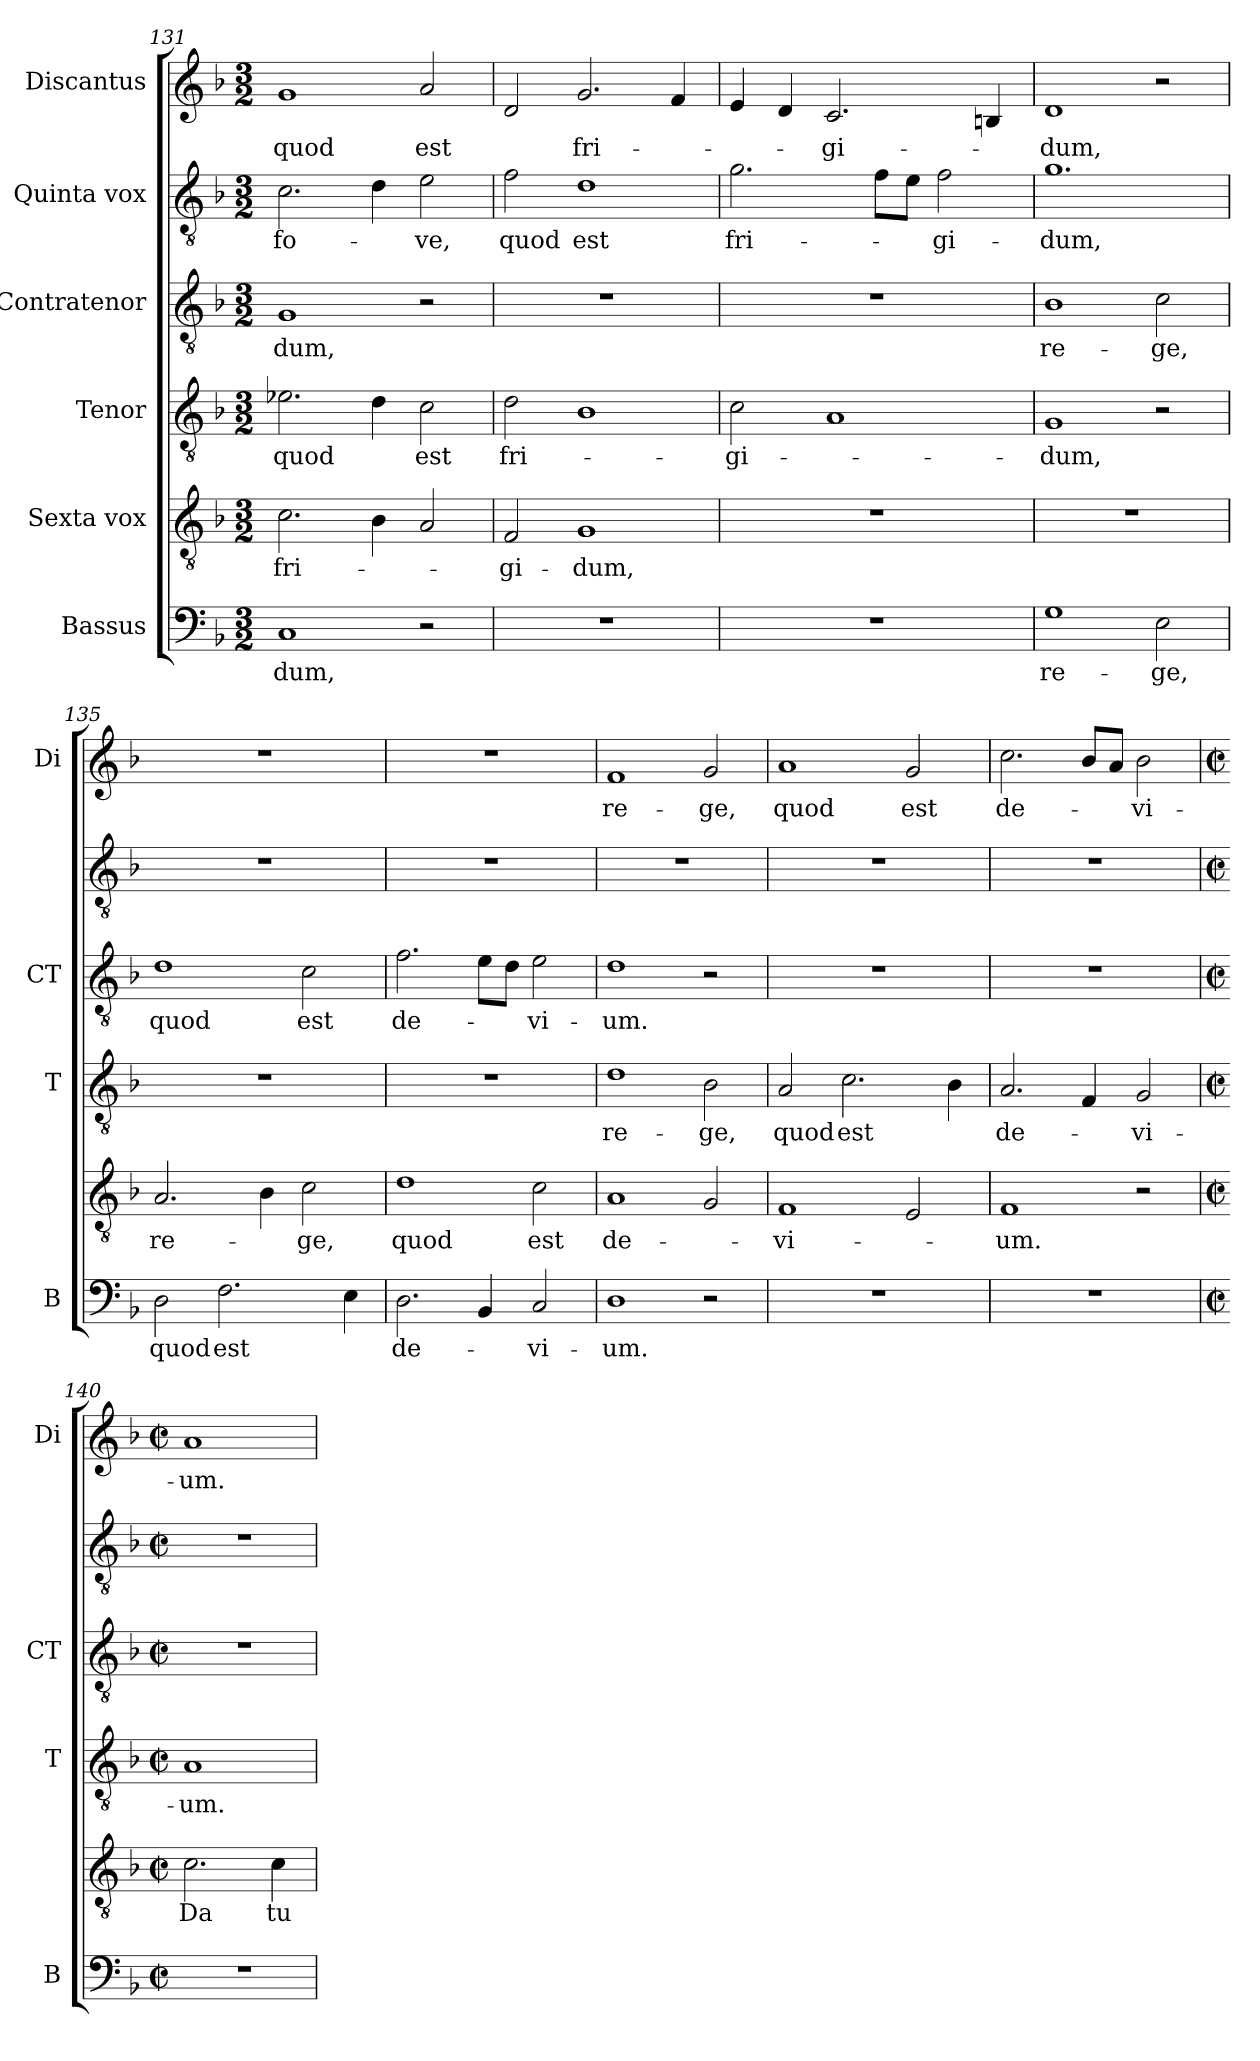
**kern	**text	**kern	**text	**kern	**text	**kern	**text	**kern	**text	**kern	**text
*part6	*part6	*part5	*part5	*part4	*part4	*part3	*part3	*part2	*part2	*part1	*part1
*staff6	*staff6	*staff5	*staff5	*staff4	*staff4	*staff3	*staff3	*staff2	*staff2	*staff1	*staff1
*I"Bassus	*	*I"Sexta vox	*	*I"Tenor	*	*I"Contratenor	*	*I"Quinta vox	*	*I"Discantus	*
*I'B	*	*	*	*I'T	*	*I'CT	*	*	*	*I'Di	*
*clefF4	*	*clefGv2	*	*clefGv2	*	*clefGv2	*	*clefGv2	*	*clefG2	*
*k[b-]	*	*k[b-]	*	*k[b-]	*	*k[b-]	*	*k[b-]	*	*k[b-]	*
*F:	*	*F:	*	*F:	*	*F:	*	*F:	*	*F:	*
*M3/2	*	*M3/2	*	*M3/2	*	*M3/2	*	*M3/2	*	*M3/2	*
=131	=131	=131	=131	=131	=131	=131	=131	=131	=131	=131	=131
!	!LO:LY:b	!	!LO:LY:b	!	!LO:LY:b	!	!LO:LY:b	!	!LO:LY:b	!	!LO:LY:b
1C	-dum,	2.c\	fri-	2.e-X\	quod	1G	-dum,	2.c\	fo-	1g	quod
.	.	4B-\	.	4d\	.	.	.	4d\	.	.	.
!	!	!	!	!	!LO:LY:b	!	!	!	!LO:LY:b	!	!LO:LY:b
2r	.	2A/	.	2c\	est	2r	.	2e\	-ve,	2a/	est
!!LO:PB:g=z
=132	=132	=132	=132	=132	=132	=132	=132	=132	=132	=132	=132
!	!	!	!LO:LY:b	!	!LO:LY:b	!	!	!	!LO:LY:b	!	!
1.r	.	2F/	-gi-	2d\	fri-	1.r	.	2f\	quod	2d/	.
!	!	!	!LO:LY:b	!	!	!	!	!	!LO:LY:b	!	!LO:LY:b
.	.	1G	-dum,	1B-	.	.	.	1d	est	2.g/	fri-
.	.	.	.	.	.	.	.	.	.	4f/	.
=133	=133	=133	=133	=133	=133	=133	=133	=133	=133	=133	=133
!	!	!	!	!	!LO:LY:b	!	!	!	!LO:LY:b	!	!
1.r	.	1.r	.	2c\	-gi-	1.r	.	2.g\	fri-	4e/	.
.	.	.	.	.	.	.	.	.	.	4d/	.
!	!	!	!	!	!	!	!	!	!	!	!LO:LY:b
.	.	.	.	1A	.	.	.	.	.	2.c/	-gi-
.	.	.	.	.	.	.	.	8f\L	.	.	.
.	.	.	.	.	.	.	.	8e\J	.	.	.
!	!	!	!	!	!	!	!	!	!LO:LY:b	!	!
.	.	.	.	.	.	.	.	2f\	-gi-	.	.
.	.	.	.	.	.	.	.	.	.	4Bn/	.
=134	=134	=134	=134	=134	=134	=134	=134	=134	=134	=134	=134
!	!LO:LY:b	!	!	!	!LO:LY:b	!	!LO:LY:b	!	!LO:LY:b	!	!LO:LY:b
1G	re-	1.r	.	1G	-dum,	1B-	re-	1.g	-dum,	1d	-dum,
!	!LO:LY:b	!	!	!	!	!	!LO:LY:b	!	!	!	!
2E\	-ge,	.	.	2r	.	2c\	-ge,	.	.	2r	.
=135	=135	=135	=135	=135	=135	=135	=135	=135	=135	=135	=135
!	!LO:LY:b	!	!LO:LY:b	!	!	!	!LO:LY:b	!	!	!	!
2D\	quod	2.A/	re-	1.r	.	1d	quod	1.r	.	1.r	.
!	!LO:LY:b	!	!	!	!	!	!	!	!	!	!
2.F\	est	.	.	.	.	.	.	.	.	.	.
.	.	4B-\	.	.	.	.	.	.	.	.	.
!	!	!	!LO:LY:b	!	!	!	!LO:LY:b	!	!	!	!
.	.	2c\	-ge,	.	.	2c\	est	.	.	.	.
4E\	.	.	.	.	.	.	.	.	.	.	.
=136	=136	=136	=136	=136	=136	=136	=136	=136	=136	=136	=136
!	!LO:LY:b	!	!LO:LY:b	!	!	!	!LO:LY:b	!	!	!	!
2.D\	de-	1d	quod	1.r	.	2.f\	de-	1.r	.	1.r	.
4BB-/	.	.	.	.	.	8e\L	.	.	.	.	.
.	.	.	.	.	.	8d\J	.	.	.	.	.
!	!LO:LY:b	!	!LO:LY:b	!	!	!	!LO:LY:b	!	!	!	!
2C/	-vi-	2c\	est	.	.	2e\	-vi-	.	.	.	.
=137	=137	=137	=137	=137	=137	=137	=137	=137	=137	=137	=137
!	!LO:LY:b	!	!LO:LY:b	!	!LO:LY:b	!	!LO:LY:b	!	!	!	!LO:LY:b
1D	-um.	1A	de-	1d	re-	1d	-um.	1.r	.	1f	re-
!	!	!	!	!	!LO:LY:b	!	!	!	!	!	!LO:LY:b
2r	.	2G/	.	2B-\	-ge,	2r	.	.	.	2g/	-ge,
!!LO:LB:g=z
=138	=138	=138	=138	=138	=138	=138	=138	=138	=138	=138	=138
!	!	!	!LO:LY:b	!	!LO:LY:b	!	!	!	!	!	!LO:LY:b
1.r	.	1F	-vi-	2A/	quod	1.r	.	1.r	.	1a	quod
!	!	!	!	!	!LO:LY:b	!	!	!	!	!	!
.	.	.	.	2.c\	est	.	.	.	.	.	.
!	!	!	!	!	!	!	!	!	!	!	!LO:LY:b
.	.	2E/	.	.	.	.	.	.	.	2g/	est
.	.	.	.	4B-\	.	.	.	.	.	.	.
=139	=139	=139	=139	=139	=139	=139	=139	=139	=139	=139	=139
!	!	!	!LO:LY:b	!	!LO:LY:b	!	!	!	!	!	!LO:LY:b
1.r	.	1F	-um.	2.A/	de-	1.r	.	1.r	.	2.cc\	de-
.	.	.	.	4F/	.	.	.	.	.	8b-/L	.
.	.	.	.	.	.	.	.	.	.	8a/J	.
!	!	!	!	!	!LO:LY:b	!	!	!	!	!	!LO:LY:b
.	.	2r	.	2G/	-vi-	.	.	.	.	2b-\	-vi-
=140	=140	=140	=140	=140	=140	=140	=140	=140	=140	=140	=140
*M2/2	*	*M2/2	*	*M2/2	*	*M2/2	*	*M2/2	*	*M2/2	*
*met(c|)	*	*met(c|)	*	*met(c|)	*	*met(c|)	*	*met(c|)	*	*met(c|)	*
!	!	!	!LO:LY:b	!	!LO:LY:b	!	!	!	!	!	!LO:LY:b
1r	.	2.c\	Da	1A	-um.	1r	.	1r	.	1a	-um.
!	!	!	!LO:LY:b	!	!	!	!	!	!	!	!
.	.	4c\	tu-	.	.	.	.	.	.	.	.
=	=	=	=	=	=	=	=	=	=	=	=
*-	*-	*-	*-	*-	*-	*-	*-	*-	*-	*-	*-
